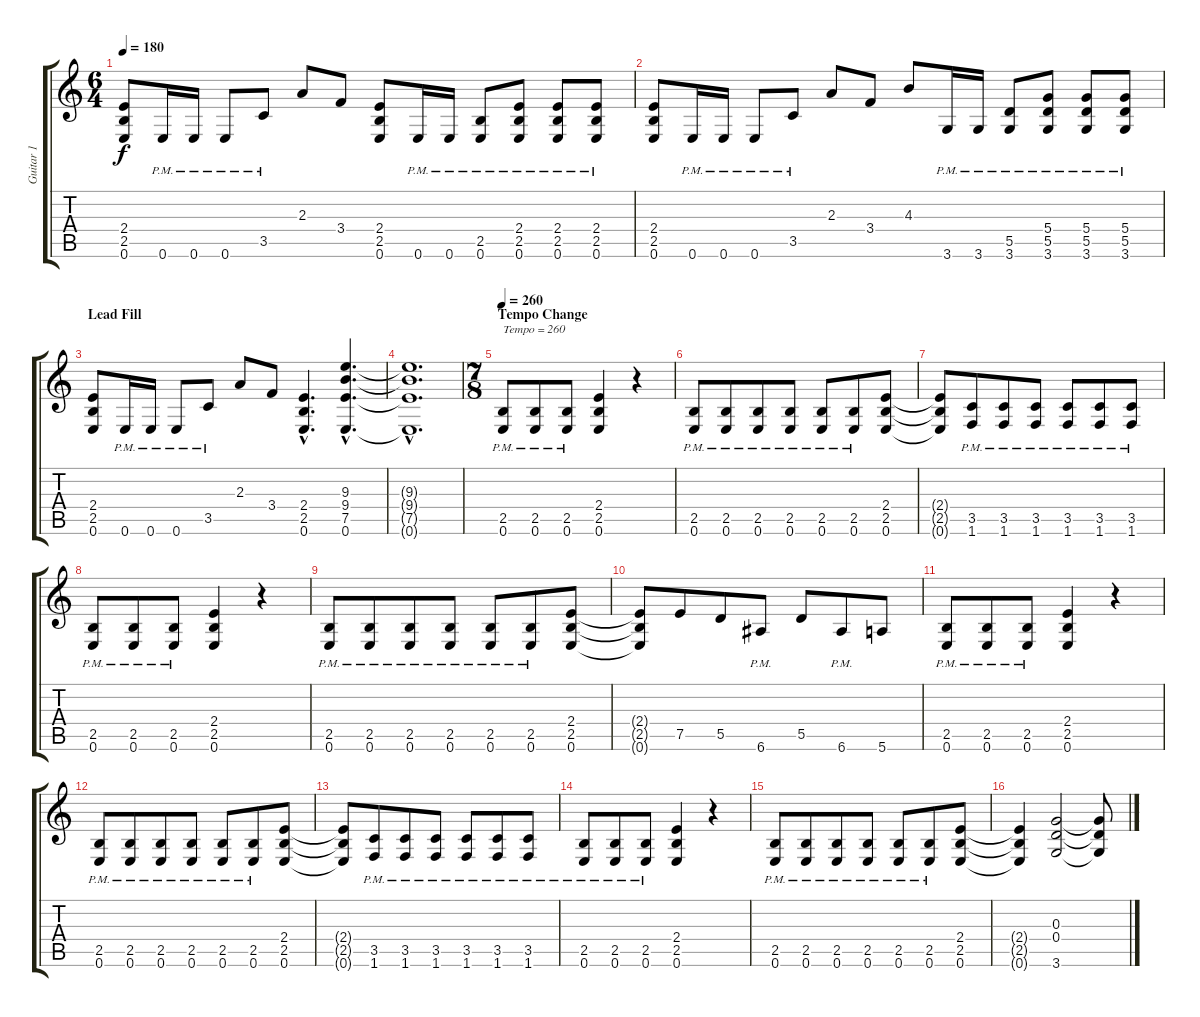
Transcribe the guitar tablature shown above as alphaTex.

\track ("Guitar 1" "Guitar 1") {instrument distortionguitar}
\staff {score tabs}
\tuning (E4 B3 G3 D3 A2 E2) {hide}
\ts (6 4)
\tempo 180
\clef g2
\ks c
(2.4 2.5 0.6).8{dy f} 0.6{pm}.16 0.6{pm}.16 0.6{pm}.8 3.5{pm}.8 2.3.8 3.4.8 (2.4 2.5 0.6).8 0.6{pm}.16 0.6{pm}.16 (2.5{pm} 0.6{pm}).8 (2.4{pm} 2.5{pm} 0.6{pm}).8 (2.4{pm} 2.5{pm} 0.6{pm}).8 (2.4{pm} 2.5{pm} 0.6{pm}).8 |
(2.4 2.5 0.6).8 0.6{pm}.16 0.6{pm}.16 0.6{pm}.8 3.5{pm}.8 2.3.8 3.4.8 4.3.8 3.6{pm}.16 3.6{pm}.16 (5.5{pm} 3.6{pm}).8 (5.4{pm} 5.5{pm} 3.6{pm}).8 (5.4{pm} 5.5{pm} 3.6{pm}).8 (5.4{pm} 5.5{pm} 3.6{pm}).8 |
\section ("" "Lead Fill")
(2.4 2.5 0.6).8 0.6{pm}.16 0.6{pm}.16 0.6{pm}.8 3.5{pm}.8 2.3.8 3.4.8 (2.4{hac} 2.5{hac} 0.6{hac}).4{d} (9.3{hac} 9.4{hac} 7.5{hac} 0.6{hac}).4{d} |
(9.3{hac t} 9.4{hac t} 7.5{hac t} 0.6{hac t}).1{d} |
\ts (7 8)
\section ("" "Tempo Change")
\tempo 260
(2.5{pm} 0.6{pm}).8{txt "Tempo = 260"} (2.5{pm} 0.6{pm}).8 (2.5{pm} 0.6{pm}).8 (2.4 2.5 0.6).4 r.4 |
(2.5{pm} 0.6{pm}).8 (2.5{pm} 0.6{pm}).8 (2.5{pm} 0.6{pm}).8 (2.5{pm} 0.6{pm}).8 (2.5{pm} 0.6{pm}).8 (2.5{pm} 0.6{pm}).8 (2.4 2.5 0.6).8 |
(2.4{t} 2.5{t} 0.6{t}).8 (3.5{pm} 1.6{pm}).8 (3.5{pm} 1.6{pm}).8 (3.5{pm} 1.6{pm}).8 (3.5{pm} 1.6{pm}).8 (3.5{pm} 1.6{pm}).8 (3.5{pm} 1.6{pm}).8 |
(2.5{pm} 0.6{pm}).8 (2.5{pm} 0.6{pm}).8 (2.5{pm} 0.6{pm}).8 (2.4 2.5 0.6).4 r.4 |
(2.5{pm} 0.6{pm}).8 (2.5{pm} 0.6{pm}).8 (2.5{pm} 0.6{pm}).8 (2.5{pm} 0.6{pm}).8 (2.5{pm} 0.6{pm}).8 (2.5{pm} 0.6{pm}).8 (2.4 2.5 0.6).8 |
(2.4{t} 2.5{t} 0.6{t}).8 7.5.8 5.5.8 6.6{pm}.8 5.5.8 6.6{pm}.8 5.6.8 |
(2.5{pm} 0.6{pm}).8 (2.5{pm} 0.6{pm}).8 (2.5{pm} 0.6{pm}).8 (2.4 2.5 0.6).4 r.4 |
(2.5{pm} 0.6{pm}).8 (2.5{pm} 0.6{pm}).8 (2.5{pm} 0.6{pm}).8 (2.5{pm} 0.6{pm}).8 (2.5{pm} 0.6{pm}).8 (2.5{pm} 0.6{pm}).8 (2.4 2.5 0.6).8 |
(2.4{t} 2.5{t} 0.6{t}).8 (3.5{pm} 1.6{pm}).8 (3.5{pm} 1.6{pm}).8 (3.5{pm} 1.6{pm}).8 (3.5{pm} 1.6{pm}).8 (3.5{pm} 1.6{pm}).8 (3.5{pm} 1.6{pm}).8 |
(2.5{pm} 0.6{pm}).8 (2.5{pm} 0.6{pm}).8 (2.5{pm} 0.6{pm}).8 (2.4 2.5 0.6).4 r.4 |
(2.5{pm} 0.6{pm}).8 (2.5{pm} 0.6{pm}).8 (2.5{pm} 0.6{pm}).8 (2.5{pm} 0.6{pm}).8 (2.5{pm} 0.6{pm}).8 (2.5{pm} 0.6{pm}).8 (2.4 2.5 0.6).8 |
(2.4{t} 2.5{t} 0.6{t}).4 (0.3 0.4 3.6).2 (0.3{t} 0.4{t} 3.6{t}).8
